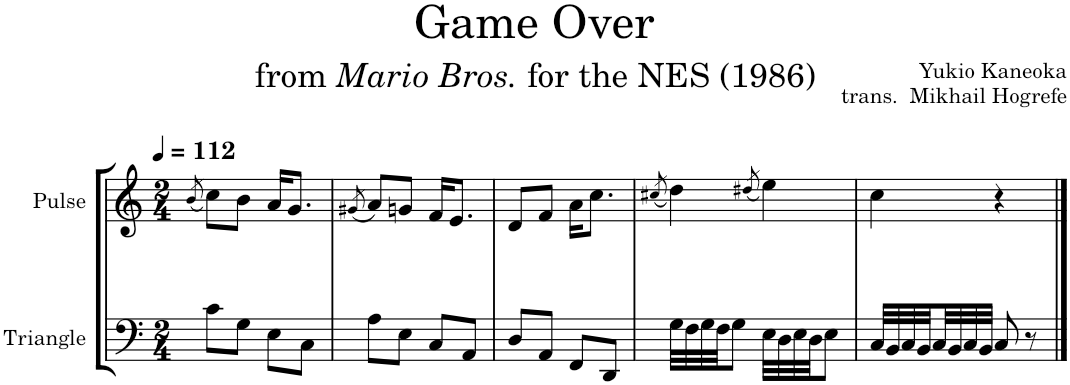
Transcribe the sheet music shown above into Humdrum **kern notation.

**kern	**kern
*part2	*part1
*staff2	*staff1
*I"Triangle	*I"Pulse
*I'T.	*I'P.
*clefF4	*clefG2
*k[]	*k[]
*M2/4	*M2/4
*MM112	*MM112
=1	=1
.	(8qb/
8c\L	8cc\L)
8G\J	8b\J
8E\L	16a/KL
.	8.g/J
8C\J	.
=2	=2
.	(8qg#X/
8A\L	8a/L)
8E\J	8gn/J
8C/L	16f/KL
.	8.e/J
8AA/J	.
=3	=3
8D/L	8d/L
8AA/J	8f/J
8FF/L	16a\KL
.	8.cc\J
8DD/J	.
=4	=4
.	(8qcc#X/
32G\LLL	4dd\)
32F\	.
32G\	.
32F\JJ	.
8G\J	.
.	(8qdd#X/
32E\LLL	4ee\)
32D\	.
32E\	.
32D\JJ	.
8E\J	.
=5	=5
32C/LLL	4cc\
32BB/	.
32C/	.
32BB/	.
32C/	.
32BB/	.
32C/	.
32BB/JJJ	.
8C/	4r
8r	.
==	==
*-	*-
